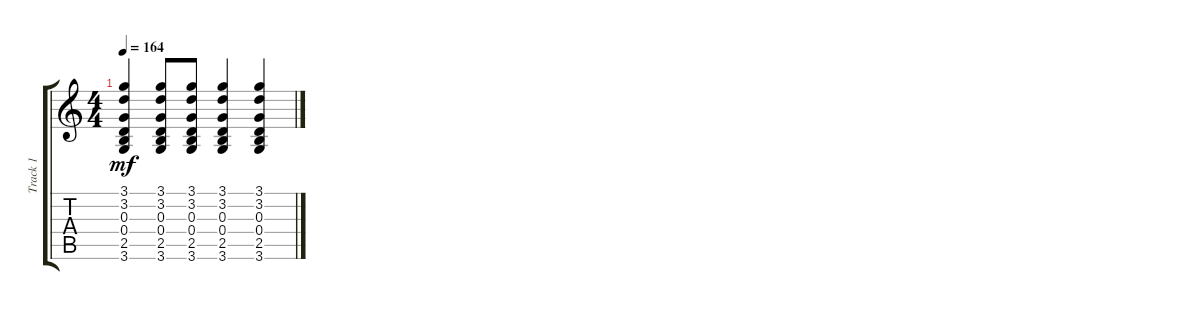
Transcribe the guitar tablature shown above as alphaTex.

\track ("Track 1" "Track 1") {instrument acousticguitarsteel}
\staff {score tabs}
\tuning (E4 B3 G3 D3 A2 E2) {hide}
\ts (4 4)
\tempo 164
\clef g2
\ks c
(3.1 3.2 0.3 0.4 2.5 3.6).4{dy mf} (3.1 3.2 0.3 0.4 2.5 3.6).8 (3.1 3.2 0.3 0.4 2.5 3.6).8 (3.1 3.2 0.3 0.4 2.5 3.6).4 (3.1 3.2 0.3 0.4 2.5 3.6).4
